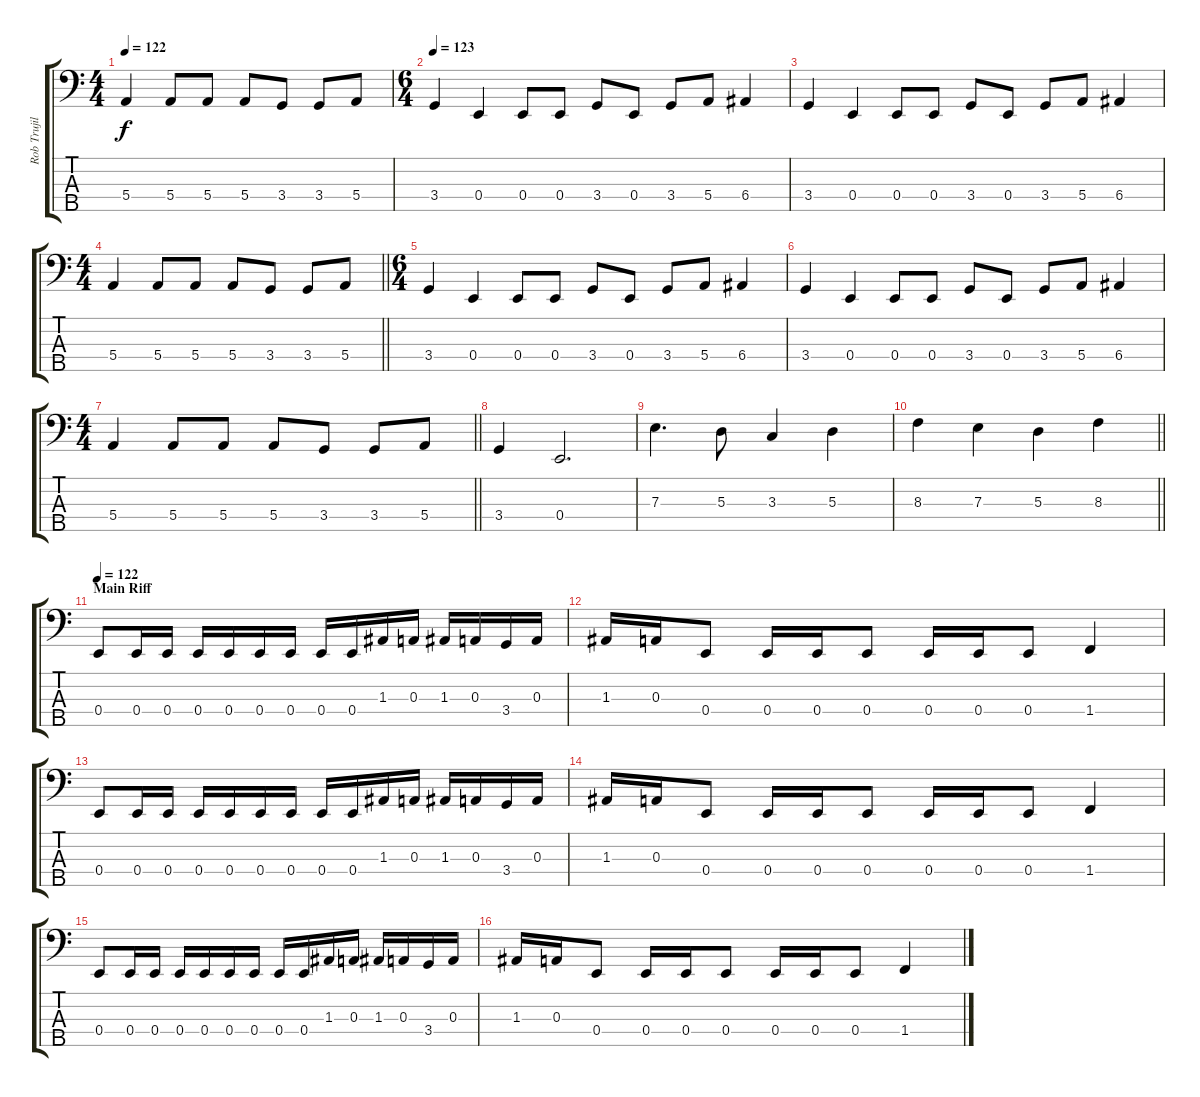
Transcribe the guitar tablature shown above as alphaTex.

\track ("Rob Trujillo" "Rob Trujil") {instrument electricbassfinger}
\staff {score tabs}
\tuning (G2 D2 A1 E1 B0) {hide}
\ts (4 4)
\tempo 122
\clef f4
\ks c
5.4.4{dy f} 5.4.8 5.4.8 5.4.8 3.4.8 3.4.8 5.4.8 |
\ts (6 4)
\tempo 123
3.4.4 0.4.4 0.4.8 0.4.8 3.4.8 0.4.8 3.4.8 5.4.8 6.4.4 |
3.4.4 0.4.4 0.4.8 0.4.8 3.4.8 0.4.8 3.4.8 5.4.8 6.4.4 |
\ts (4 4)
\barLineRight lightlight
5.4.4 5.4.8 5.4.8 5.4.8 3.4.8 3.4.8 5.4.8 |
\ts (6 4)
3.4.4 0.4.4 0.4.8 0.4.8 3.4.8 0.4.8 3.4.8 5.4.8 6.4.4 |
3.4.4 0.4.4 0.4.8 0.4.8 3.4.8 0.4.8 3.4.8 5.4.8 6.4.4 |
\ts (4 4)
\barLineRight lightlight
5.4.4 5.4.8 5.4.8 5.4.8 3.4.8 3.4.8 5.4.8 |
3.4.4 0.4.2{d} |
7.3.4{d} 5.3.8 3.3.4 5.3.4 |
\barLineRight lightlight
8.3.4 7.3.4 5.3.4 8.3.4 |
\section ("" "Main Riff")
\tempo 122
0.4.8 0.4.16 0.4.16 0.4.16 0.4.16 0.4.16 0.4.16 0.4.16 0.4.16 1.3.16 0.3.16 1.3.16 0.3.16 3.4.16 0.3.16 |
1.3.16 0.3.16 0.4.8 0.4.16 0.4.16 0.4.8 0.4.16 0.4.16 0.4.8 1.4.4 |
0.4.8 0.4.16 0.4.16 0.4.16 0.4.16 0.4.16 0.4.16 0.4.16 0.4.16 1.3.16 0.3.16 1.3.16 0.3.16 3.4.16 0.3.16 |
1.3.16 0.3.16 0.4.8 0.4.16 0.4.16 0.4.8 0.4.16 0.4.16 0.4.8 1.4.4 |
0.4.8 0.4.16 0.4.16 0.4.16 0.4.16 0.4.16 0.4.16 0.4.16 0.4.16 1.3.16 0.3.16 1.3.16 0.3.16 3.4.16 0.3.16 |
1.3.16 0.3.16 0.4.8 0.4.16 0.4.16 0.4.8 0.4.16 0.4.16 0.4.8 1.4.4
